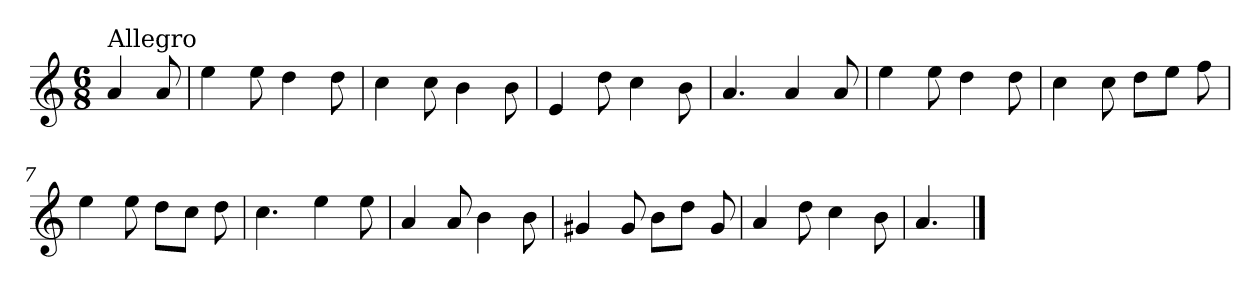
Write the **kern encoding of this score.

**kern
*part1
*staff1
*clefG2
*k[]
*C:
*M6/8
=
!LO:TX:a:t=Allegro
4a/
8a/
=1
4ee\
8ee\
4dd\
8dd\
=2
4cc\
8cc\
4b\
8b\
=3
4e/
8dd\
4cc\
8b\
=4
4.a/
4a/
8a/
=5
4ee\
8ee\
4dd\
8dd\
=6
4cc\
8cc\
8dd\L
8ee\J
8ff\
!!LO:LB:g=z
=7
4ee\
8ee\
8dd\L
8cc\J
8dd\
=8
4.cc\
4ee\
8ee\
=9
4a/
8a/
4b\
8b\
=10
4g#X/
8g#/
8b\L
8dd\J
8g#/
=11
4a/
8dd\
4cc\
8b\
=12
4.a/
==
*-
